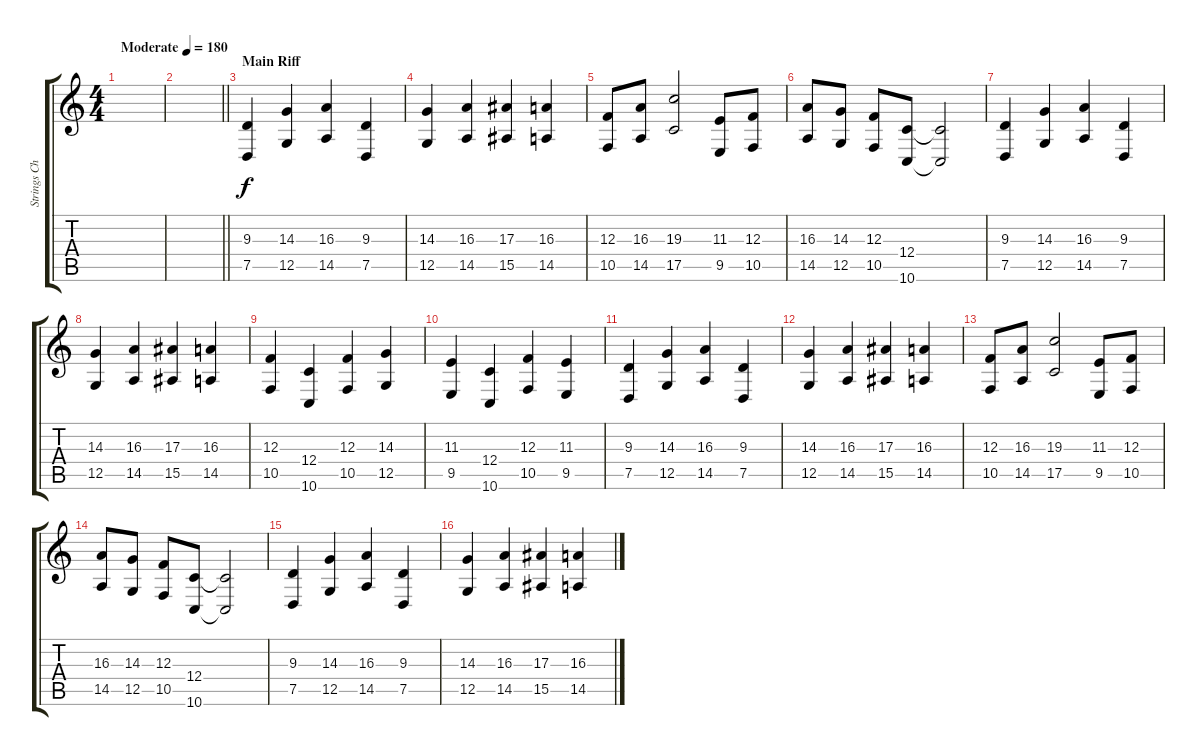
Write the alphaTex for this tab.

\track ("Strings Chords" "Strings Ch") {instrument stringensemble1}
\staff {score tabs}
\tuning (D4 A3 F3 C3 G2 D2) {hide}
\ts (4 4)
\tempo (180 "Moderate")
\clef g2
\ks c
|
\barLineRight lightlight
|
\section ("" "Main Riff")
(9.3 7.5).4 (14.3 12.5).4 (16.3 14.5).4 (9.3 7.5).4 |
(14.3 12.5).4 (16.3 14.5).4 (17.3 15.5).4 (16.3 14.5).4 |
(12.3 10.5).8 (16.3 14.5).8 (19.3 17.5).2 (11.3 9.5).8 (12.3 10.5).8 |
(16.3 14.5).8 (14.3 12.5).8 (12.3 10.5).8 (12.4 10.6).8 (12.4{t} 10.6{t}).2 |
(9.3 7.5).4 (14.3 12.5).4 (16.3 14.5).4 (9.3 7.5).4 |
(14.3 12.5).4 (16.3 14.5).4 (17.3 15.5).4 (16.3 14.5).4 |
(12.3 10.5).4 (12.4 10.6).4 (12.3 10.5).4 (14.3 12.5).4 |
(11.3 9.5).4 (12.4 10.6).4 (12.3 10.5).4 (11.3 9.5).4 |
(9.3 7.5).4 (14.3 12.5).4 (16.3 14.5).4 (9.3 7.5).4 |
(14.3 12.5).4 (16.3 14.5).4 (17.3 15.5).4 (16.3 14.5).4 |
(12.3 10.5).8 (16.3 14.5).8 (19.3 17.5).2 (11.3 9.5).8 (12.3 10.5).8 |
(16.3 14.5).8 (14.3 12.5).8 (12.3 10.5).8 (12.4 10.6).8 (12.4{t} 10.6{t}).2 |
(9.3 7.5).4 (14.3 12.5).4 (16.3 14.5).4 (9.3 7.5).4 |
(14.3 12.5).4 (16.3 14.5).4 (17.3 15.5).4 (16.3 14.5).4
